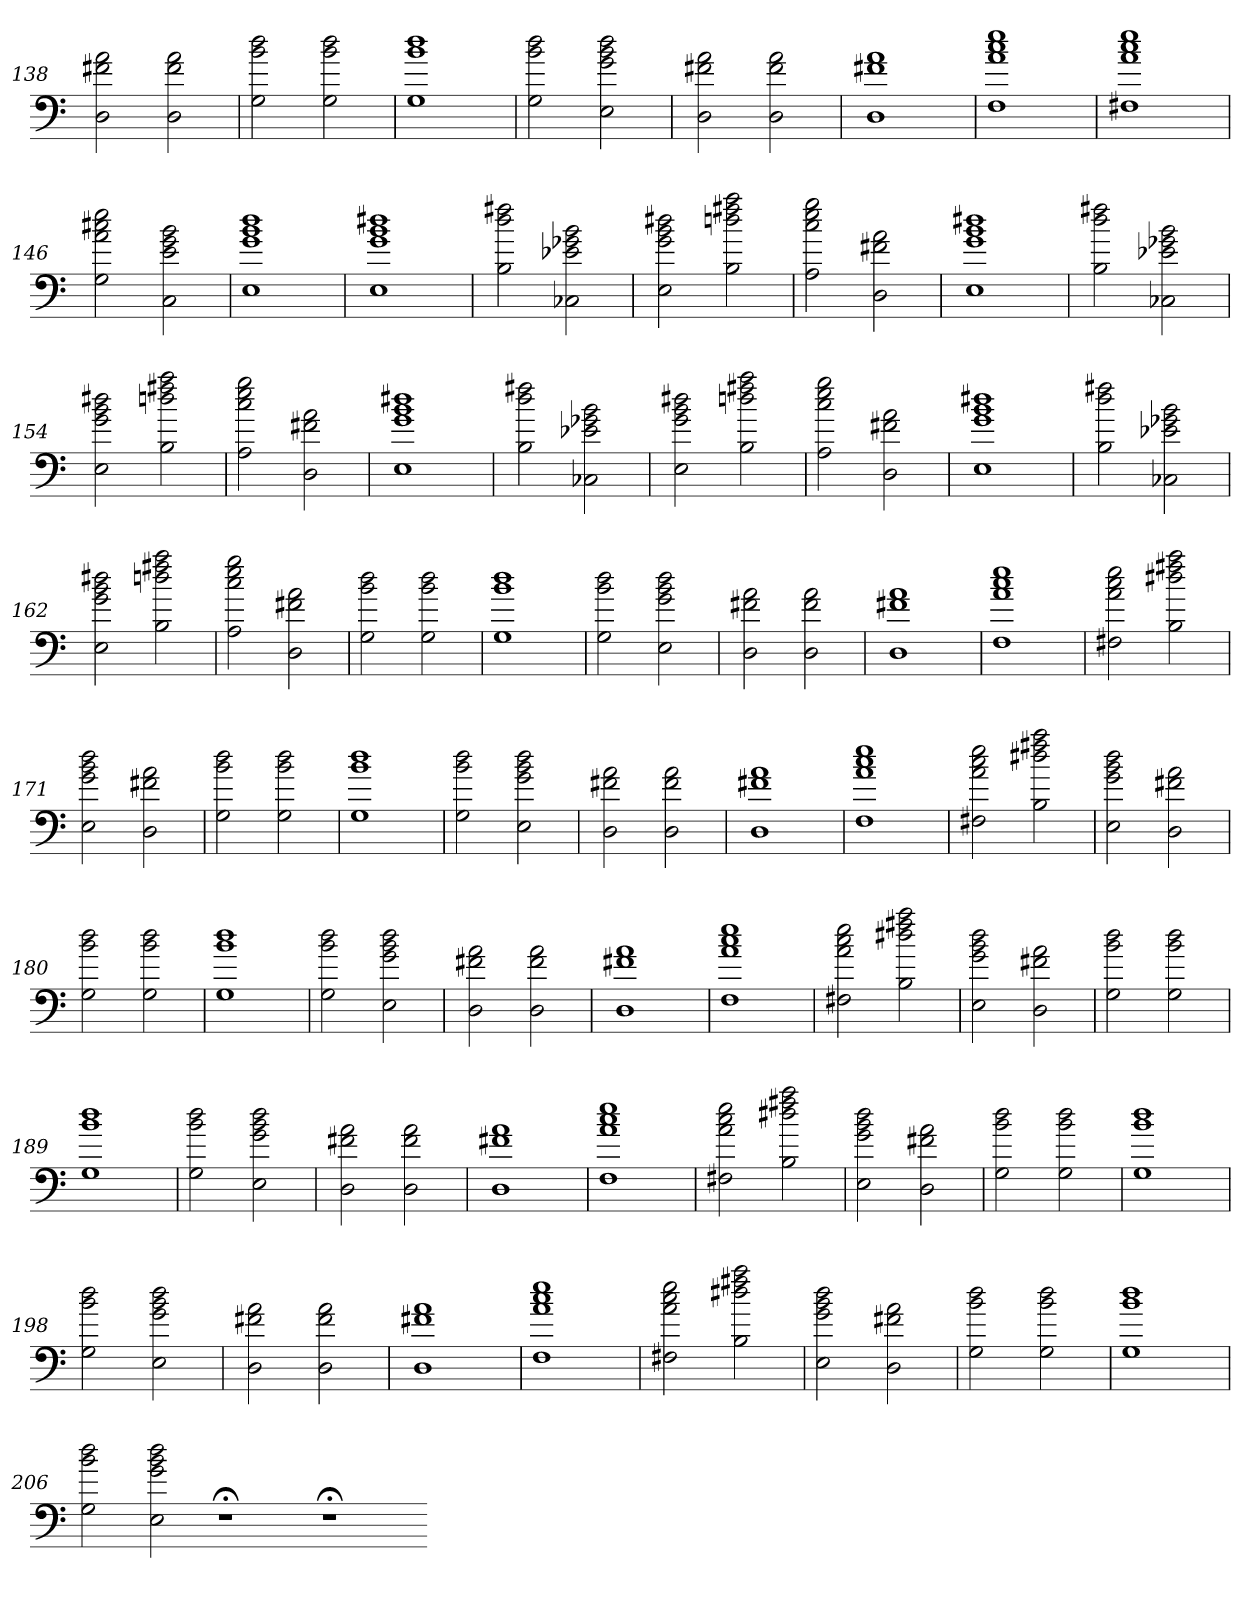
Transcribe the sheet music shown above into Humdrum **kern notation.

**kern
*part1
*staff1
=138
2D 2f#X 2a
2D 2f# 2a
=139
2G 2b 2dd
2G 2b 2dd
=140
1G 1b 1dd
=141
2G 2b 2dd
2E 2g 2b 2dd
=142
2D 2f#X 2a
2D 2f# 2a
=143
1D 1f#X 1a
=144
1F 1a 1cc 1ee
=145
1F#X 1a 1cc 1ee
=146
2G 2a 2cc#X 2ee
2C 2e 2g 2b
=147
1E 1g 1b 1dd
=148
1E 1g 1b 1dd#X
=149
2B 2dd 2ff#X
2C-X 2e-X 2g-X 2b
=150
2E 2g 2b 2dd#X
2B 2ddn 2ff#X 2aa
=151
2A 2cc 2ee 2gg
2D 2f#X 2a
=152
1E 1g 1b 1dd#X
=153
2B 2dd 2ff#X
2C-X 2e-X 2g-X 2b
=154
2E 2g 2b 2dd#X
2B 2ddn 2ff#X 2aa
=155
2A 2cc 2ee 2gg
2D 2f#X 2a
=156
1E 1g 1b 1dd#X
=157
2B 2dd 2ff#X
2C-X 2e-X 2g-X 2b
=158
2E 2g 2b 2dd#X
2B 2ddn 2ff#X 2aa
=159
2A 2cc 2ee 2gg
2D 2f#X 2a
=160
1E 1g 1b 1dd#X
=161
2B 2dd 2ff#X
2C-X 2e-X 2g-X 2b
=162
2E 2g 2b 2dd#X
2B 2ddn 2ff#X 2aa
=163
2A 2cc 2ee 2gg
2D 2f#X 2a
=164
2G 2b 2dd
2G 2b 2dd
=165
1G 1b 1dd
=166
2G 2b 2dd
2E 2g 2b 2dd
=167
2D 2f#X 2a
2D 2f# 2a
=168
1D 1f#X 1a
=169
1F 1a 1cc 1ee
=170
2F#X 2a 2cc 2ee
2B 2dd#X 2ff#X 2aa
=171
2E 2g 2b 2dd
2D 2f#X 2a
=172
2G 2b 2dd
2G 2b 2dd
=173
1G 1b 1dd
=174
2G 2b 2dd
2E 2g 2b 2dd
=175
2D 2f#X 2a
2D 2f# 2a
=176
1D 1f#X 1a
=177
1F 1a 1cc 1ee
=178
2F#X 2a 2cc 2ee
2B 2dd#X 2ff#X 2aa
=179
2E 2g 2b 2dd
2D 2f#X 2a
=180
2G 2b 2dd
2G 2b 2dd
=181
1G 1b 1dd
=182
2G 2b 2dd
2E 2g 2b 2dd
=183
2D 2f#X 2a
2D 2f# 2a
=184
1D 1f#X 1a
=185
1F 1a 1cc 1ee
=186
2F#X 2a 2cc 2ee
2B 2dd#X 2ff#X 2aa
=187
2E 2g 2b 2dd
2D 2f#X 2a
=188
2G 2b 2dd
2G 2b 2dd
=189
1G 1b 1dd
=190
2G 2b 2dd
2E 2g 2b 2dd
=191
2D 2f#X 2a
2D 2f# 2a
=192
1D 1f#X 1a
=193
1F 1a 1cc 1ee
=194
2F#X 2a 2cc 2ee
2B 2dd#X 2ff#X 2aa
=195
2E 2g 2b 2dd
2D 2f#X 2a
=196
2G 2b 2dd
2G 2b 2dd
=197
1G 1b 1dd
=198
2G 2b 2dd
2E 2g 2b 2dd
=199
2D 2f#X 2a
2D 2f# 2a
=200
1D 1f#X 1a
=201
1F 1a 1cc 1ee
=202
2F#X 2a 2cc 2ee
2B 2dd#X 2ff#X 2aa
=203
2E 2g 2b 2dd
2D 2f#X 2a
=204
2G 2b 2dd
2G 2b 2dd
=205
1G 1b 1dd
=206
2G 2b 2dd
2E 2g 2b 2dd
1r;<
1r;<
=-
*-
